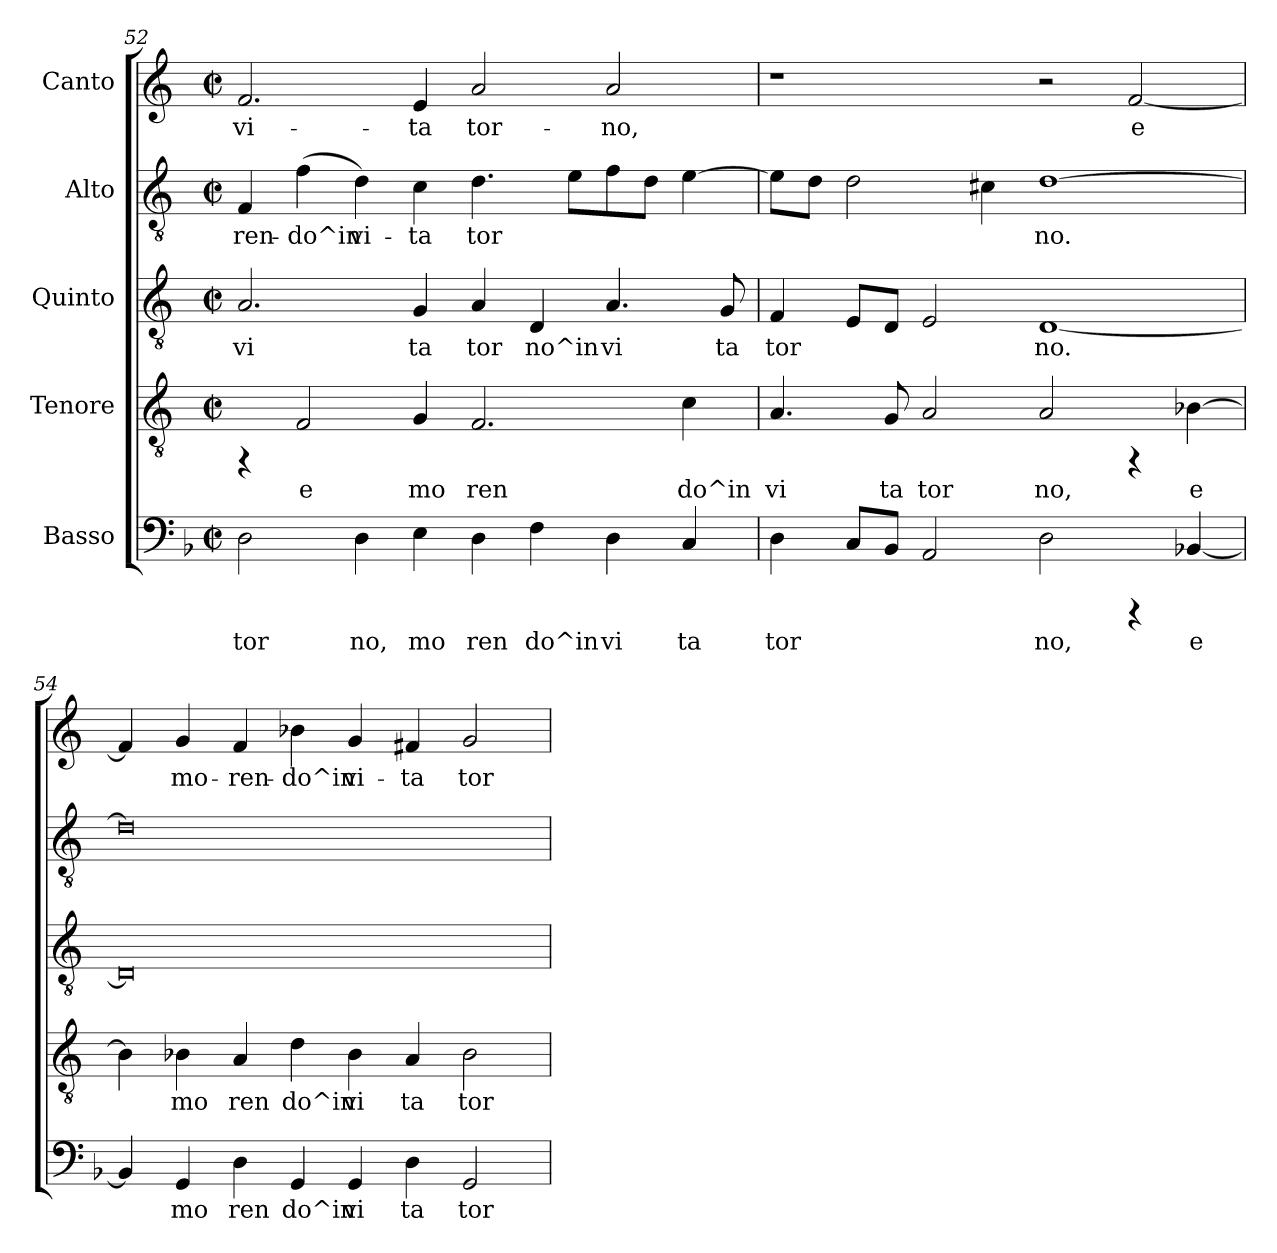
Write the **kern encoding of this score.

**kern	**text	**kern	**text	**kern	**text	**kern	**text	**kern	**text
*part5	*part5	*part4	*part4	*part3	*part3	*part2	*part2	*part1	*part1
*staff5	*staff5	*staff4	*staff4	*staff3	*staff3	*staff2	*staff2	*staff1	*staff1
*I"Basso	*	*I"Tenore	*	*I"Quinto	*	*I"Alto	*	*I"Canto	*
*clefF4	*	*clefGv2	*	*clefGv2	*	*clefGv2	*	*clefG2	*
*	*	*ITrd-3c-5	*	*ITrd-3c-5	*	*ITrd-3c-5	*	*ITrd-3c-5	*
*k[b-]	*	*k[b-]	*	*k[b-]	*	*k[b-]	*	*k[b-]	*
*F:	*	*F:	*	*F:	*	*F:	*	*F:	*
*M2/2	*	*M2/2	*	*M2/2	*	*M2/2	*	*M2/2	*
*met(c|)	*	*met(c|)	*	*met(c|)	*	*met(c|)	*	*met(c|)	*
=52	=52	=52	=52	=52	=52	=52	=52	=52	=52
!	!LO:LY:b:cj	!	!	!	!LO:LY:b:cj	!	!LO:LY:b:cj	!	!LO:LY:b:cj
2D\	tor	4rFF	.	2.d/	vi	4B-/	-ren-	2.b-/	vi-
!	!	!	!LO:LY:b:cj	!	!	!	!LO:LY:b:cj	!	!
.	.	2B-/	e	.	.	(<4b-\	-do^in	.	.
!	!LO:LY:b:cj	!	!	!	!	!	!LO:LY:b:cj	!	!
4D\	no,	.	.	.	.	4g\)	vi-	.	.
!	!LO:LY:b:cj	!	!LO:LY:b:cj	!	!LO:LY:b:cj	!	!LO:LY:b:cj	!	!LO:LY:b:cj
4E\	mo	4c/	mo	4c/	ta	4f\	-ta	4a/	-ta
!	!LO:LY:b:cj	!	!LO:LY:b:cj	!	!LO:LY:b:cj	!	!LO:LY:b:cj	!	!LO:LY:b:cj
4D\	ren	2.B-/	ren	4d/	tor	4.g\	tor-	2dd/	tor-
!	!LO:LY:b:cj	!	!	!	!LO:LY:b:cj	!	!	!	!
4F\	do^in	.	.	4G/	no^in	.	.	.	.
!	!	!	!	!	!	!	!LO:LY:b:cj	!	!
.	.	.	.	.	.	8a\L	--	.	.
!	!LO:LY:b:cj	!	!	!	!LO:LY:b:cj	!	!LO:LY:b:cj	!	!LO:LY:b:cj
4D\	vi	.	.	4.d/	vi	8b-\	--	2dd/	-no,
!	!	!	!	!	!	!	!LO:LY:b:cj	!	!
.	.	.	.	.	.	8g\J	--	.	.
!	!LO:LY:b:cj	!	!LO:LY:b:cj	!	!	!	!LO:LY:b:cj	!	!
4C/	ta	4f\	do^in	.	.	[>4a\	--	.	.
!	!	!	!	!	!LO:LY:b:cj	!	!	!	!
.	.	.	.	8c/	ta	.	.	.	.
=53	=53	=53	=53	=53	=53	=53	=53	=53	=53
!	!LO:LY:b:cj	!	!LO:LY:b:cj	!	!LO:LY:b:cj	!	!LO:LY:b:cj	!	!
4D\	tor	4.d/	vi	4B-/	tor	8a\L]	--	1r	.
!	!	!	!	!	!	!	!LO:LY:b:cj	!	!
.	.	.	.	.	.	8g\J	--	.	.
!	!LO:LY:b:cj	!	!	!	!LO:LY:b:cj	!	!LO:LY:b:cj	!	!
8C/L	.	.	.	8A/L	.	2g\	--	.	.
!	!LO:LY:b:cj	!	!LO:LY:b:cj	!	!LO:LY:b:cj	!	!	!	!
8BB-/J	.	8c/	ta	8G/J	.	.	.	.	.
!	!LO:LY:b:cj	!	!LO:LY:b:cj	!	!LO:LY:b:cj	!	!	!	!
2AA/	.	2d/	tor	2A/	.	.	.	.	.
!	!	!	!	!	!	!	!LO:LY:b:cj	!	!
.	.	.	.	.	.	4f#\	--	.	.
!	!LO:LY:b:cj	!	!LO:LY:b:cj	!	!LO:LY:b:cj	!	!LO:LY:b:cj	!	!
2D\	no,	2d/	no,	[<1G	no.	[>1g	-no.	2r	.
!	!	!	!	!	!	!	!	!	!LO:LY:b:cj
4rCCC	.	4rFF	.	.	.	.	.	[<2b-/	e
!	!LO:LY:b:cj	!	!LO:LY:b:cj	!	!	!	!	!	!
[<4BB-X/	e	[>4e-X\	e	.	.	.	.	.	.
=54	=54	=54	=54	=54	=54	=54	=54	=54	=54
!	!LO:LY:b:cj	!	!LO:LY:b:cj	!	!LO:LY:b:cj	!	!LO:LY:b:cj	!	!LO:LY:b:cj
4BB-/]	.	4e-\]	.	0G]	.	0g]	.	4b-/]	.
!	!LO:LY:b:cj	!	!LO:LY:b:cj	!	!	!	!	!	!LO:LY:b:cj
4GG/	mo	4e-X\	mo	.	.	.	.	4cc/	mo-
!	!LO:LY:b:cj	!	!LO:LY:b:cj	!	!	!	!	!	!LO:LY:b:cj
4D\	ren	4d/	ren	.	.	.	.	4b-/	-ren-
!	!LO:LY:b:cj	!	!LO:LY:b:cj	!	!	!	!	!	!LO:LY:b:cj
4GG/	do^in	4g\	do^in	.	.	.	.	4ee-\	-do^in
!	!LO:LY:b:cj	!	!LO:LY:b:cj	!	!	!	!	!	!LO:LY:b:cj
4GG/	vi	4e-\	vi	.	.	.	.	4cc/	vi-
!	!LO:LY:b:cj	!	!LO:LY:b:cj	!	!	!	!	!	!LO:LY:b:cj
4D\	ta	4d/	ta	.	.	.	.	4bn/	-ta
!	!LO:LY:b:cj	!	!LO:LY:b:cj	!	!	!	!	!	!LO:LY:b:cj
2GG/	tor	2e-\	tor	.	.	.	.	2cc/	tor-
=	=	=	=	=	=	=	=	=	=
*-	*-	*-	*-	*-	*-	*-	*-	*-	*-
